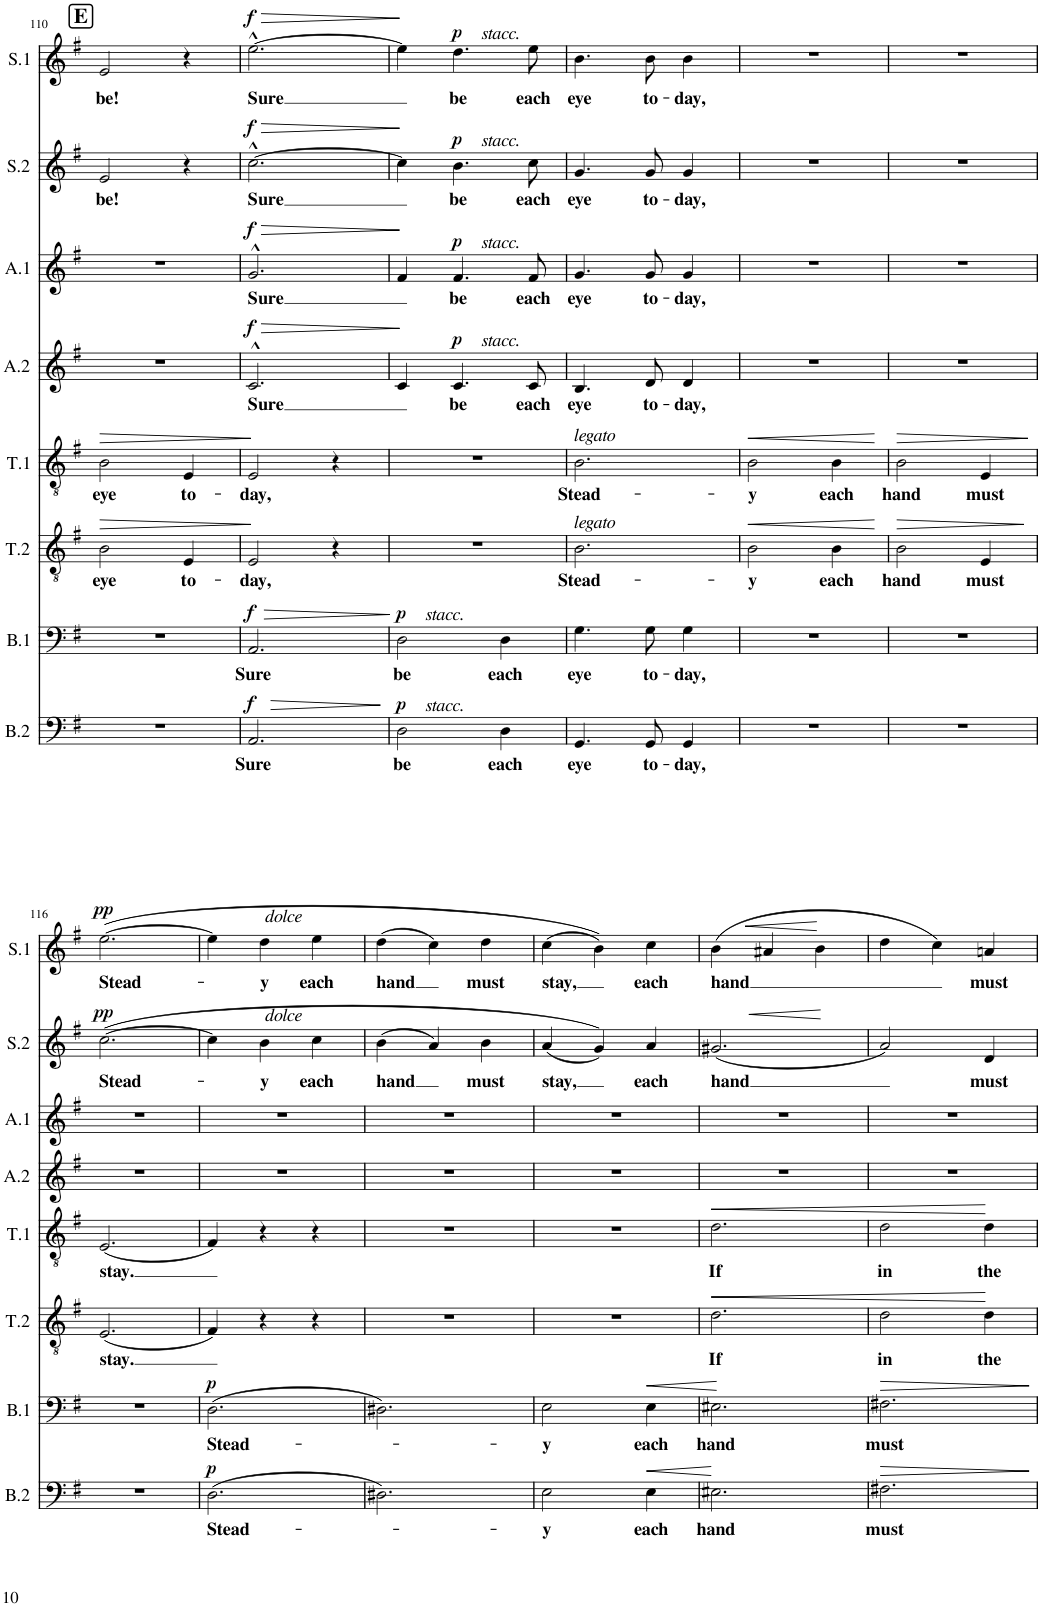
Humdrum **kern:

**kern	**text	**dynam	**kern	**text	**dynam	**kern	**text	**dynam	**kern	**text	**dynam	**kern	**text	**dynam	**kern	**text	**dynam	**kern	**text	**dynam	**kern	**text	**dynam
*part8	*part8	*part8	*part7	*part7	*part7	*part6	*part6	*part6	*part5	*part5	*part5	*part4	*part4	*part4	*part3	*part3	*part3	*part2	*part2	*part2	*part1	*part1	*part1
*staff8	*staff8	*staff8	*staff7	*staff7	*staff7	*staff6	*staff6	*staff6	*staff5	*staff5	*staff5	*staff4	*staff4	*staff4	*staff3	*staff3	*staff3	*staff2	*staff2	*staff2	*staff1	*staff1	*staff1
*I"Basse2	*	*	*I"Basse1	*	*	*I"Tenor2	*	*	*I"Tenor1	*	*	*I"Alto2	*	*	*I"Alto1	*	*	*I"Soprano2	*	*	*I"Soprano1	*	*
*I'B.2	*	*	*I'B.1	*	*	*I'T.2	*	*	*I'T.1	*	*	*I'A.2	*	*	*I'A.1	*	*	*I'S.2	*	*	*I'S.1	*	*
!!LO:PB:g=z
*clefF4	*	*	*clefF4	*	*	*clefGv2	*	*	*clefGv2	*	*	*clefG2	*	*	*clefG2	*	*	*clefG2	*	*	*clefG2	*	*
*k[f#]	*	*	*k[f#]	*	*	*k[f#]	*	*	*k[f#]	*	*	*k[f#]	*	*	*k[f#]	*	*	*k[f#]	*	*	*k[f#]	*	*
*M3/4	*	*	*M3/4	*	*	*M3/4	*	*	*M3/4	*	*	*M3/4	*	*	*M3/4	*	*	*M3/4	*	*	*M3/4	*	*
!!LO:REH:place=s1:a:B:cj:fs=14:t=E
=110	=110	=110	=110	=110	=110	=110	=110	=110	=110	=110	=110	=110	=110	=110	=110	=110	=110	=110	=110	=110	=110	=110	=110
!	!	!	!	!	!	!	!LO:LY:b	!LO:HP:b	!	!LO:LY:b	!LO:HP:b	!	!	!	!	!	!	!	!LO:LY:b	!	!	!LO:LY:b	!
2.r	.	.	2.r	.	.	2B\	eye	>	2B\	eye	>	2.r	.	.	2.r	.	.	2e/	be!	.	2e/	be!	.
!	!	!	!	!	!	!	!LO:LY:b	!	!	!LO:LY:b	!	!	!	!	!	!	!	!	!	!	!	!	!
.	.	.	.	.	.	4E/	to-	.	4E/	to-	.	.	.	.	.	.	.	4r	.	.	4r	.	.
=111	=111	=111	=111	=111	=111	=111	=111	=111	=111	=111	=111	=111	=111	=111	=111	=111	=111	=111	=111	=111	=111	=111	=111
!	!LO:LY:b	!LO:DY:a	!	!LO:LY:b	!LO:DY:a	!	!LO:LY:b	!	!	!LO:LY:b	!	!	!LO:LY:b	!LO:DY:a	!	!LO:LY:b	!LO:DY:a	!	!LO:LY:b	!LO:HP:b	!	!LO:LY:b	!LO:HP:b
!	!	!	!	!	!	!	!	!	!	!	!	!	!	!	!	!	!	!	!	!LO:DY:n=1:a	!	!	!LO:DY:n=1:a
2.AA/	Sure	f	2.AA/	Sure	f	2E/	-day,	.	2E/	-day,	.	2.c^^/	Sure	f	2.g^^/	Sure	f	[2.cc^^\	Sure	> f	[2.ee^^\	Sure	> f
.	.	.	.	.	.	4r	.	.	4r	.	.	.	.	.	.	.	.	.	.	.	.	.	.
.	.	.	.	.	.	.	.	.	.	.	.	.	.	.	.	.	.	.	.	.	.	.	]
=112	=112	=112	=112	=112	=112	=112	=112	=112	=112	=112	=112	=112	=112	=112	=112	=112	=112	=112	=112	=112	=112	=112	=112
!	!	!	!LO:TX:a:i:t=stacc.	!	!	!	!	!	!	!	!	!	!	!	!	!	!	!	!	!	!	!	!
!LO:TX:a:i:t=stacc.	!	!	!	!	!	!	!	!	!	!	!	!	!	!	!	!	!	!	!	!	!	!	!
!	!LO:LY:b	!LO:HP:b	!	!LO:LY:b	!LO:HP:b	!	!	!	!	!	!	!	!	!	!	!	!	!	!	!	!	!	!
!	!	!LO:DY:n=1:a	!	!	!LO:DY:n=1:a	!	!	!	!	!	!	!	!	!	!	!	!	!	!	!	!	!	!
2D\	be	> p	2D\	be	> p	2.r	.	.	2.r	.	.	4c/	.	.	4f#/	.	.	4cc\]	.	.	4ee\]	.	.
!	!	!	!	!	!	!	!	!	!	!	!	!	!	!	!	!	!	!	!	!	!LO:TX:a:i:t=stacc.	!	!
!	!	!	!	!	!	!	!	!	!	!	!	!	!	!	!	!	!	!LO:TX:a:i:t=stacc.	!	!	!	!	!
!	!	!	!	!	!	!	!	!	!	!	!	!	!	!	!LO:TX:a:i:t=stacc.	!	!	!	!	!	!	!	!
!	!	!	!	!	!	!	!	!	!	!	!	!LO:TX:a:i:t=stacc.	!	!	!	!	!	!	!	!	!	!	!
!	!	!	!	!	!	!	!	!	!	!	!	!	!LO:LY:b	!LO:DY:a	!	!LO:LY:b	!LO:DY:a	!	!LO:LY:b	!LO:DY:a	!	!LO:LY:b	!LO:DY:a
.	.	.	.	.	.	.	.	.	.	.	.	4.c/	be	p	4.f#/	be	p	4.b\	be	p	4.dd\	be	p
!	!LO:LY:b	!	!	!LO:LY:b	!	!	!	!	!	!	!	!	!	!	!	!	!	!	!	!	!	!	!
4D\	each	.	4D\	each	.	.	.	.	.	.	.	.	.	.	.	.	.	.	.	.	.	.	.
!	!	!	!	!	!	!	!	!	!	!	!	!	!LO:LY:b	!	!	!LO:LY:b	!	!	!LO:LY:b	!	!	!LO:LY:b	!
.	.	.	.	.	.	.	.	.	.	.	.	8c/	each	.	8f#/	each	.	8cc\	each	.	8ee\	each	.
=113	=113	=113	=113	=113	=113	=113	=113	=113	=113	=113	=113	=113	=113	=113	=113	=113	=113	=113	=113	=113	=113	=113	=113
!	!	!	!	!	!	!	!	!	!LO:TX:a:i:t=legato	!	!	!	!	!	!	!	!	!	!	!	!	!	!
!	!	!	!	!	!	!LO:TX:a:i:t=legato	!	!	!	!	!	!	!	!	!	!	!	!	!	!	!	!	!
!	!LO:LY:b	!	!	!LO:LY:b	!	!	!LO:LY:b	!	!	!LO:LY:b	!	!	!LO:LY:b	!	!	!LO:LY:b	!	!	!LO:LY:b	!	!	!LO:LY:b	!
4.GG/	eye	.	4.G\	eye	.	2.B\	Stead-	.	2.B\	Stead-	.	4.B/	eye	.	4.g/	eye	.	4.g/	eye	.	4.b\	eye	.
!	!LO:LY:b	!	!	!LO:LY:b	!	!	!	!	!	!	!	!	!LO:LY:b	!	!	!LO:LY:b	!	!	!LO:LY:b	!	!	!LO:LY:b	!
8GG/	to-	.	8G\	to-	.	.	.	.	.	.	.	8d/	to-	.	8g/	to-	.	8g/	to-	.	8b\	to-	.
!	!LO:LY:b	!	!	!LO:LY:b	!	!	!	!	!	!	!	!	!LO:LY:b	!	!	!LO:LY:b	!	!	!LO:LY:b	!	!	!LO:LY:b	!
4GG/	-day,	.	4G\	-day,	.	.	.	.	.	.	.	4d/	-day,	.	4g/	-day,	.	4g/	-day,	.	4b\	-day,	.
=114	=114	=114	=114	=114	=114	=114	=114	=114	=114	=114	=114	=114	=114	=114	=114	=114	=114	=114	=114	=114	=114	=114	=114
!	!	!	!	!	!	!	!LO:LY:b	!LO:HP:b	!	!LO:LY:b	!LO:HP:b	!	!	!	!	!	!	!	!	!	!	!	!
2.r	.	.	2.r	.	.	2B\	-y	<	2B\	-y	<	2.r	.	.	2.r	.	.	2.r	.	.	2.r	.	.
!	!	!	!	!	!	!	!LO:LY:b	!	!	!LO:LY:b	!	!	!	!	!	!	!	!	!	!	!	!	!
.	.	.	.	.	.	4B\	each	.	4B\	each	.	.	.	.	.	.	.	.	.	.	.	.	.
.	.	.	.	.	.	.	.	]	.	.	]	.	.	.	.	.	.	.	.	.	.	.	.
=115	=115	=115	=115	=115	=115	=115	=115	=115	=115	=115	=115	=115	=115	=115	=115	=115	=115	=115	=115	=115	=115	=115	=115
!	!	!	!	!	!	!	!LO:LY:b	!LO:HP:b	!	!LO:LY:b	!LO:HP:b	!	!	!	!	!	!	!	!	!	!	!	!
2.r	.	.	2.r	.	.	2B\	hand	>	2B\	hand	>	2.r	.	.	2.r	.	.	2.r	.	.	2.r	.	.
!	!	!	!	!	!	!	!LO:LY:b	!	!	!LO:LY:b	!	!	!	!	!	!	!	!	!	!	!	!	!
.	.	.	.	.	.	4E/	must	.	4E/	must	.	.	.	.	.	.	.	.	.	.	.	.	.
.	.	.	.	.	.	.	.	[	.	.	[	.	.	.	.	.	.	.	.	.	.	.	.
!!LO:LB:g=z
=116	=116	=116	=116	=116	=116	=116	=116	=116	=116	=116	=116	=116	=116	=116	=116	=116	=116	=116	=116	=116	=116	=116	=116
!	!	!	!	!	!	!	!LO:LY:b	!	!	!LO:LY:b	!	!	!	!	!	!	!	!	!LO:LY:b	!LO:DY:a	!	!LO:LY:b	!LO:DY:a
2.r	.	.	2.r	.	.	(2.E/	stay.	.	(2.E/	stay.	.	2.r	.	.	2.r	.	.	([2.cc\	Stead-	pp	([2.ee\	Stead-	pp
=117	=117	=117	=117	=117	=117	=117	=117	=117	=117	=117	=117	=117	=117	=117	=117	=117	=117	=117	=117	=117	=117	=117	=117
!	!LO:LY:b	!LO:DY:a	!	!LO:LY:b	!LO:DY:a	!	!	!	!	!	!	!	!	!	!	!	!	!	!	!	!	!	!
(2.D\	Stead-	p	(2.D\	Stead-	p	4F#/)	.	.	4F#/)	.	.	2.r	.	.	2.r	.	.	4cc\]	.	.	4ee\]	.	.
!	!	!	!	!	!	!	!	!	!	!	!	!	!	!	!	!	!	!	!	!	!LO:TX:a:i:t=dolce	!	!
!	!	!	!	!	!	!	!	!	!	!	!	!	!	!	!	!	!	!LO:TX:a:i:t=dolce	!	!	!	!	!
!	!	!	!	!	!	!	!	!	!	!	!	!	!	!	!	!	!	!	!LO:LY:b	!	!	!LO:LY:b	!
.	.	.	.	.	.	4r	.	.	4r	.	.	.	.	.	.	.	.	4b\	-y	.	4dd\	-y	.
!	!	!	!	!	!	!	!	!	!	!	!	!	!	!	!	!	!	!	!LO:LY:b	!	!	!LO:LY:b	!
.	.	.	.	.	.	4r	.	.	4r	.	.	.	.	.	.	.	.	4cc\	each	.	4ee\	each	.
=118	=118	=118	=118	=118	=118	=118	=118	=118	=118	=118	=118	=118	=118	=118	=118	=118	=118	=118	=118	=118	=118	=118	=118
!	!	!	!	!	!	!	!	!	!	!	!	!	!	!	!	!	!	!	!LO:LY:b	!	!	!LO:LY:b	!
2.D#X\)	.	.	2.D#X\)	.	.	2.r	.	.	2.r	.	.	2.r	.	.	2.r	.	.	(4b\	hand	.	(4dd\	hand	.
.	.	.	.	.	.	.	.	.	.	.	.	.	.	.	.	.	.	4a/)	.	.	4cc\)	.	.
!	!	!	!	!	!	!	!	!	!	!	!	!	!	!	!	!	!	!	!LO:LY:b	!	!	!LO:LY:b	!
.	.	.	.	.	.	.	.	.	.	.	.	.	.	.	.	.	.	4b\	must	.	4dd\	must	.
=119	=119	=119	=119	=119	=119	=119	=119	=119	=119	=119	=119	=119	=119	=119	=119	=119	=119	=119	=119	=119	=119	=119	=119
!	!LO:LY:b	!	!	!LO:LY:b	!	!	!	!	!	!	!	!	!	!	!	!	!	!	!LO:LY:b	!	!	!LO:LY:b	!
2E\	-y	.	2E\	-y	.	2.r	.	.	2.r	.	.	2.r	.	.	2.r	.	.	(4a/	stay,	.	(4cc\	stay,	.
.	.	.	.	.	.	.	.	.	.	.	.	.	.	.	.	.	.	4g/))	.	.	4b\))	.	.
!	!LO:LY:b	!LO:HP:b	!	!LO:LY:b	!LO:HP:b	!	!	!	!	!	!	!	!	!	!	!	!	!	!LO:LY:b	!	!	!LO:LY:b	!
4E\	each	<	4E\	each	<	.	.	.	.	.	.	.	.	.	.	.	.	4a/	each	.	4cc\	each	.
=120	=120	=120	=120	=120	=120	=120	=120	=120	=120	=120	=120	=120	=120	=120	=120	=120	=120	=120	=120	=120	=120	=120	=120
!	!LO:LY:b	!	!	!LO:LY:b	!	!	!LO:LY:b	!	!	!LO:LY:b	!	!	!	!	!	!	!	!	!LO:LY:b	!	!	!LO:LY:b	!
2.E#X\	hand	.	2.E#X\	hand	.	2.d\	If	.	2.d\	If	.	2.r	.	.	2.r	.	.	(2.g#X/	hand	.	(4b\	hand	.
!	!	!	!	!	!	!	!	!	!	!	!	!	!	!	!	!	!	!	!	!	!	!	!LO:HP:b
.	.	.	.	.	.	.	.	.	.	.	.	.	.	.	.	.	.	.	.	.	4a#X/	.	<
.	.	.	.	.	.	.	.	.	.	.	.	.	.	.	.	.	.	.	.	.	4b\	.	[
.	.	]	.	.	]	.	.	.	.	.	.	.	.	.	.	.	.	.	.	]	.	.	.
=121	=121	=121	=121	=121	=121	=121	=121	=121	=121	=121	=121	=121	=121	=121	=121	=121	=121	=121	=121	=121	=121	=121	=121
!	!LO:LY:b	!	!	!LO:LY:b	!	!	!LO:LY:b	!	!	!LO:LY:b	!	!	!	!	!	!	!	!	!	!	!	!	!
2.F#X\	must	.	2.F#X\	must	.	2d\	in	.	2d\	in	.	2.r	.	.	2.r	.	.	2a/)	.	.	4dd\	.	.
.	.	.	.	.	.	.	.	.	.	.	.	.	.	.	.	.	.	.	.	.	4cc\)	.	.
!	!	!	!	!	!	!	!LO:LY:b	!	!	!LO:LY:b	!	!	!	!	!	!	!	!	!LO:LY:b	!	!	!LO:LY:b	!
.	.	.	.	.	.	4d\	the	]	4d\	the	]	.	.	.	.	.	.	4d/	must	.	4an/	must	.
.	.	[	.	.	[	.	.	.	.	.	.	.	.	.	.	.	.	.	.	.	.	.	.
=	=	=	=	=	=	=	=	=	=	=	=	=	=	=	=	=	=	=	=	=	=	=	=
*-	*-	*-	*-	*-	*-	*-	*-	*-	*-	*-	*-	*-	*-	*-	*-	*-	*-	*-	*-	*-	*-	*-	*-
